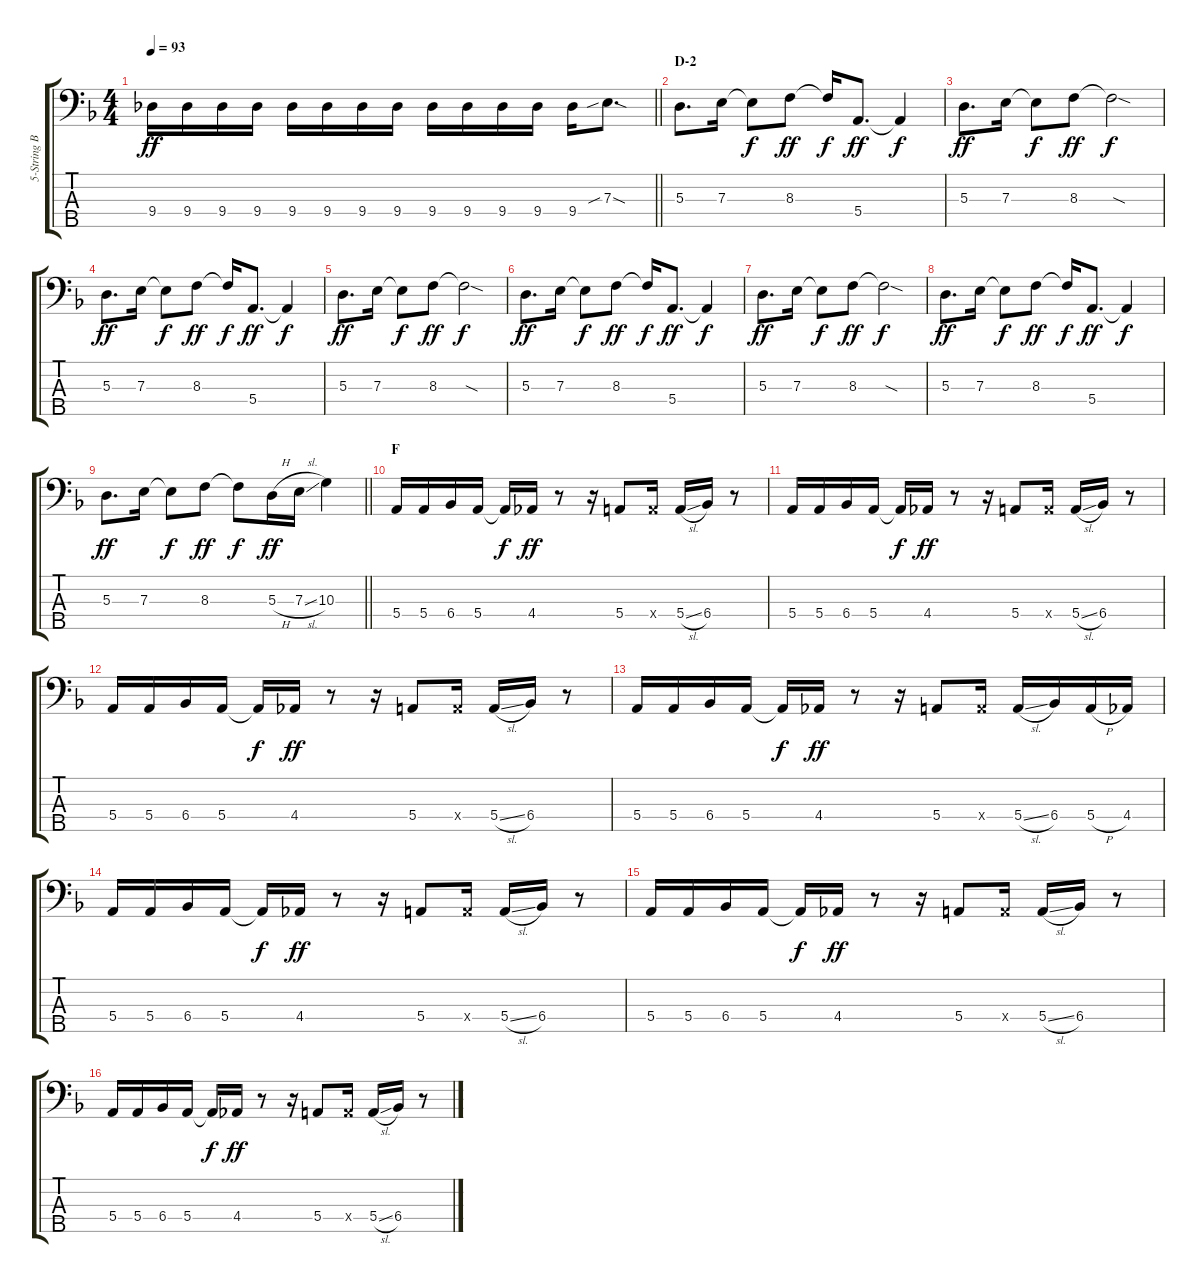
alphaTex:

\track ("5-String Bass" "5-String B") {instrument electricbasspick}
\staff {score tabs}
\tuning (G2 D2 A1 E1 B0) {hide}
\ts (4 4)
\tempo 93
\clef f4
\barLineRight lightlight
\ks f
9.4.16{dy ff} 9.4.16 9.4.16 9.4.16 9.4.16 9.4.16 9.4.16 9.4.16 9.4.16 9.4.16 9.4.16 9.4.16 9.4.16 7.3{sib sod}.8{d} |
\section ("" "D-2")
5.3.8{d} 7.3.16 7.3{t}.8{dy f} 8.3.8{dy ff} 8.3{t}.16{dy f} 5.4.8{d dy ff} 5.4{t}.4{dy f} |
5.3.8{d dy ff} 7.3.16 7.3{t}.8{dy f} 8.3.8{dy ff} 8.3{sod t}.2{dy f} |
5.3.8{d dy ff} 7.3.16 7.3{t}.8{dy f} 8.3.8{dy ff} 8.3{t}.16{dy f} 5.4.8{d dy ff} 5.4{t}.4{dy f} |
5.3.8{d dy ff} 7.3.16 7.3{t}.8{dy f} 8.3.8{dy ff} 8.3{sod t}.2{dy f} |
5.3.8{d dy ff} 7.3.16 7.3{t}.8{dy f} 8.3.8{dy ff} 8.3{t}.16{dy f} 5.4.8{d dy ff} 5.4{t}.4{dy f} |
5.3.8{d dy ff} 7.3.16 7.3{t}.8{dy f} 8.3.8{dy ff} 8.3{sod t}.2{dy f} |
5.3.8{d dy ff} 7.3.16 7.3{t}.8{dy f} 8.3.8{dy ff} 8.3{t}.16{dy f} 5.4.8{d dy ff} 5.4{t}.4{dy f} |
\barLineRight lightlight
5.3.8{d dy ff} 7.3.16 7.3{t}.8{dy f} 8.3.8{dy ff} 8.3{t}.8{dy f} 5.3{h}.16{dy ff} 7.3{sl}.16 10.3.4 |
\section ("" "F")
5.4.16 5.4.16 6.4.16 5.4.16 5.4{t}.16{dy f} 4.4.16{dy ff} r.8 r.16 5.4.8 5.4{x}.16 5.4{sl}.16 6.4.16 r.8 |
5.4.16 5.4.16 6.4.16 5.4.16 5.4{t}.16{dy f} 4.4.16{dy ff} r.8 r.16 5.4.8 5.4{x}.16 5.4{sl}.16 6.4.16 r.8 |
5.4.16 5.4.16 6.4.16 5.4.16 5.4{t}.16{dy f} 4.4.16{dy ff} r.8 r.16 5.4.8 5.4{x}.16 5.4{sl}.16 6.4.16 r.8 |
5.4.16 5.4.16 6.4.16 5.4.16 5.4{t}.16{dy f} 4.4.16{dy ff} r.8 r.16 5.4.8 5.4{x}.16 5.4{sl}.16 6.4.16 5.4{h}.16 4.4.16 |
5.4.16 5.4.16 6.4.16 5.4.16 5.4{t}.16{dy f} 4.4.16{dy ff} r.8 r.16 5.4.8 5.4{x}.16 5.4{sl}.16 6.4.16 r.8 |
5.4.16 5.4.16 6.4.16 5.4.16 5.4{t}.16{dy f} 4.4.16{dy ff} r.8 r.16 5.4.8 5.4{x}.16 5.4{sl}.16 6.4.16 r.8 |
5.4.16 5.4.16 6.4.16 5.4.16 5.4{t}.16{dy f} 4.4.16{dy ff} r.8 r.16 5.4.8 5.4{x}.16 5.4{sl}.16 6.4.16 r.8
